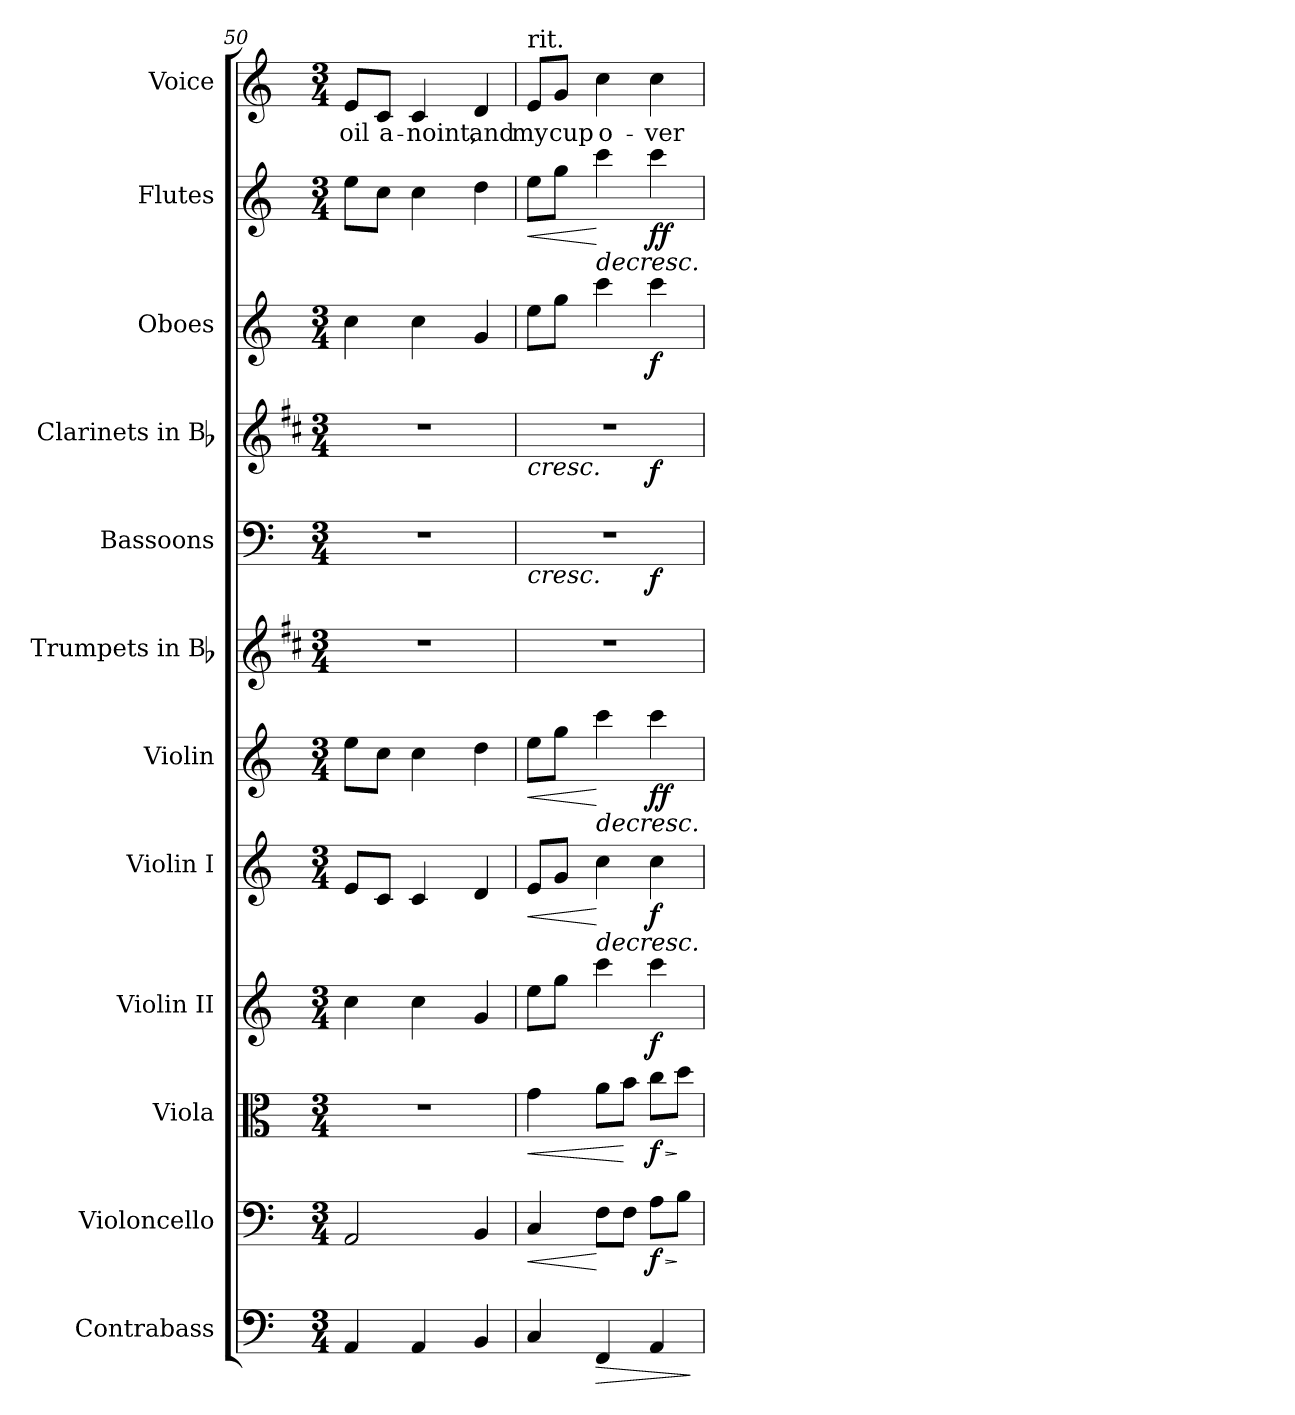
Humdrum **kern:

**kern	**dynam	**kern	**dynam	**kern	**dynam	**kern	**dynam	**kern	**dynam	**kern	**dynam	**kern	**kern	**dynam	**kern	**dynam	**kern	**dynam	**kern	**dynam	**kern	**text
*part12	*part12	*part11	*part11	*part10	*part10	*part9	*part9	*part8	*part8	*part7	*part7	*part6	*part5	*part5	*part4	*part4	*part3	*part3	*part2	*part2	*part1	*part1
*staff12	*staff12	*staff11	*staff11	*staff10	*staff10	*staff9	*staff9	*staff8	*staff8	*staff7	*staff7	*staff6	*staff5	*staff5	*staff4	*staff4	*staff3	*staff3	*staff2	*staff2	*staff1	*staff1
*I"Contrabass	*	*I"Violoncello	*	*I"Viola	*	*I"Violin II	*	*I"Violin I	*	*I"Violin	*	*I"Trumpets in Bb	*I"Bassoons	*	*I"Clarinets in Bb	*	*I"Oboes	*	*I"Flutes	*	*I"Voice	*
*I'Cb.	*	*I'Vc.	*	*I'Vla.	*	*I'Vln. II	*	*I'Vln. I	*	*I'Vln.	*	*I'Tpt.	*I'Bsn.	*	*I'Cl.	*	*I'Ob.	*	*I'Fl.	*	*I'Voice	*
*clefF4	*	*clefF4	*	*clefC3	*	*clefG2	*	*clefG2	*	*clefG2	*	*clefG2	*clefF4	*	*clefG2	*	*clefG2	*	*clefG2	*	*clefG2	*
*ITrd7c12	*	*	*	*	*	*	*	*	*	*	*	*ITrd1c2	*	*	*ITrd1c2	*	*	*	*	*	*	*
*k[]	*	*k[]	*	*k[]	*	*k[]	*	*k[]	*	*k[]	*	*k[]	*k[]	*	*k[]	*	*k[]	*	*k[]	*	*k[]	*
*C:	*	*C:	*	*C:	*	*C:	*	*C:	*	*C:	*	*C:	*C:	*	*C:	*	*C:	*	*C:	*	*C:	*
*M3/4	*	*M3/4	*	*M3/4	*	*M3/4	*	*M3/4	*	*M3/4	*	*M3/4	*M3/4	*	*M3/4	*	*M3/4	*	*M3/4	*	*M3/4	*
=50	=50	=50	=50	=50	=50	=50	=50	=50	=50	=50	=50	=50	=50	=50	=50	=50	=50	=50	=50	=50	=50	=50
!	!	!	!	!LO:N:vis=1	!	!	!	!	!	!	!	!LO:N:vis=1	!LO:N:vis=1	!	!LO:N:vis=1	!	!	!	!	!	!	!
!	!	!	!	!	!	!	!	!	!	!	!	!	!	!	!	!	!	!	!	!	!	!LO:LY:b:color=#000000
4AAAi/	.	2AAi/	.	2.r	.	4cci\	.	8ei/L	.	8eei\L	.	2.r	2.r	.	2.r	.	4cci\	.	8eei\L	.	8ei/L	oil
!	!	!	!	!	!	!	!	!	!	!	!	!	!	!	!	!	!	!	!	!	!	!LO:LY:b:color=#000000
.	.	.	.	.	.	.	.	8ci/J	.	8cci\J	.	.	.	.	.	.	.	.	8cci\J	.	8ci/J	a-
!	!	!	!	!	!	!	!	!	!	!	!	!	!	!	!	!	!	!	!	!	!	!LO:LY:b:color=#000000
4AAAi/	.	.	.	.	.	4cci\	.	4ci/	.	4cci\	.	.	.	.	.	.	4cci\	.	4cci\	.	4ci/	-noint,
!	!	!	!	!	!	!	!	!	!	!	!	!	!	!	!	!	!	!	!	!	!	!LO:LY:b:color=#000000
4BBBi/	.	4BBi/	.	.	.	4gi/	.	4di/	.	4ddi\	.	.	.	.	.	.	4gi/	.	4ddi\	.	4di/	and
=51	=51	=51	=51	=51	=51	=51	=51	=51	=51	=51	=51	=51	=51	=51	=51	=51	=51	=51	=51	=51	=51	=51
!	!	!	!LO:HP:b	!	!LO:HP:b	!	!	!	!LO:HP:b	!	!LO:HP:b	!LO:N:vis=1	!LO:N:vis=1	!LO:HP:b	!LO:N:vis=1	!LO:HP:b	!	!	!	!LO:HP:b	!	!
!	!	!	!	!	!	!	!	!	!	!	!	!	!	!	!	!	!	!	!	!	!LO:TX:t=rit.	!
!	!	!	!	!	!	!	!	!	!	!	!	!	!	!	!	!	!	!	!	!	!	!LO:LY:b:color=#000000
*	*	*	*	*	*	*	*	*	*	*	*	*	*^	*	*^	*	*	*	*	*	*	*
4CCi/	.	4Ci/	<	4gi\	<	8eei\L	.	8ei/L	<	8eei\L	<	2.r	2.r	2ryy	<	2.r	2ryy	<	8eei\L	.	8eei\L	<	8ei/L	my
!	!	!	!	!	!	!	!	!	!	!	!	!	!	!	!	!	!	!	!	!	!	!	!	!LO:LY:b:color=#000000
.	.	.	.	.	.	8ggi\J	.	8gi/J	.	8ggi\J	.	.	.	.	.	.	.	.	8ggi\J	.	8ggi\J	.	8gi/J	cup
!	!LO:HP:b	!	!	!	!	!	!	!	!LO:HP:n=1:b	!	!LO:HP:n=1:b	!	!	!	!	!	!	!	!	!	!	!LO:HP:n=1:b	!	!
!	!	!	!	!	!	!	!	!	!	!	!	!	!	!	!	!	!	!	!	!	!	!	!	!LO:LY:b:color=#000000
4FFFi/	>	8Fi\L	[	8ai\L	.	4ccci\	.	4cci\	[ >	4ccci\	[ >	.	.	.	.	.	.	.	4ccci\	.	4ccci\	[ >	4cci\	o-
.	.	8Fi\J	.	8bi\J	[	.	.	.	.	.	.	.	.	.	.	.	.	.	.	.	.	.	.	.
!	!	!	!LO:HP:b	!	!LO:HP:b	!	!	!	!	!	!	!	!	!	!	!	!	!	!	!	!	!	!	!
!	!	!	!	!	!	!	!	!	!	!	!	!	!	!	!	!	!	!	!	!	!	!	!	!LO:LY:b:color=#000000
4AAAi/	.	8Ai\L	> f	8cci\L	> f	4ccci\	f	4cci\	f	4ccci\	ff	.	.	4ryy	f	.	4ryy	f	4ccci\	f	4ccci\	ff	4cci\	-ver-
.	.	8Bi\J	]	8ddi\J	]	.	.	.	.	.	.	.	.	.	.	.	.	.	.	.	.	.	.	.
.	]	.	.	.	.	.	.	.	]	.	]	.	.	.	[	.	.	[	.	.	.	]	.	.
*	*	*	*	*	*	*	*	*	*	*	*	*	*v	*v	*	*	*	*	*	*	*	*	*	*
*	*	*	*	*	*	*	*	*	*	*	*	*	*	*	*v	*v	*	*	*	*	*	*	*
=	=	=	=	=	=	=	=	=	=	=	=	=	=	=	=	=	=	=	=	=	=	=
*-	*-	*-	*-	*-	*-	*-	*-	*-	*-	*-	*-	*-	*-	*-	*-	*-	*-	*-	*-	*-	*-	*-
